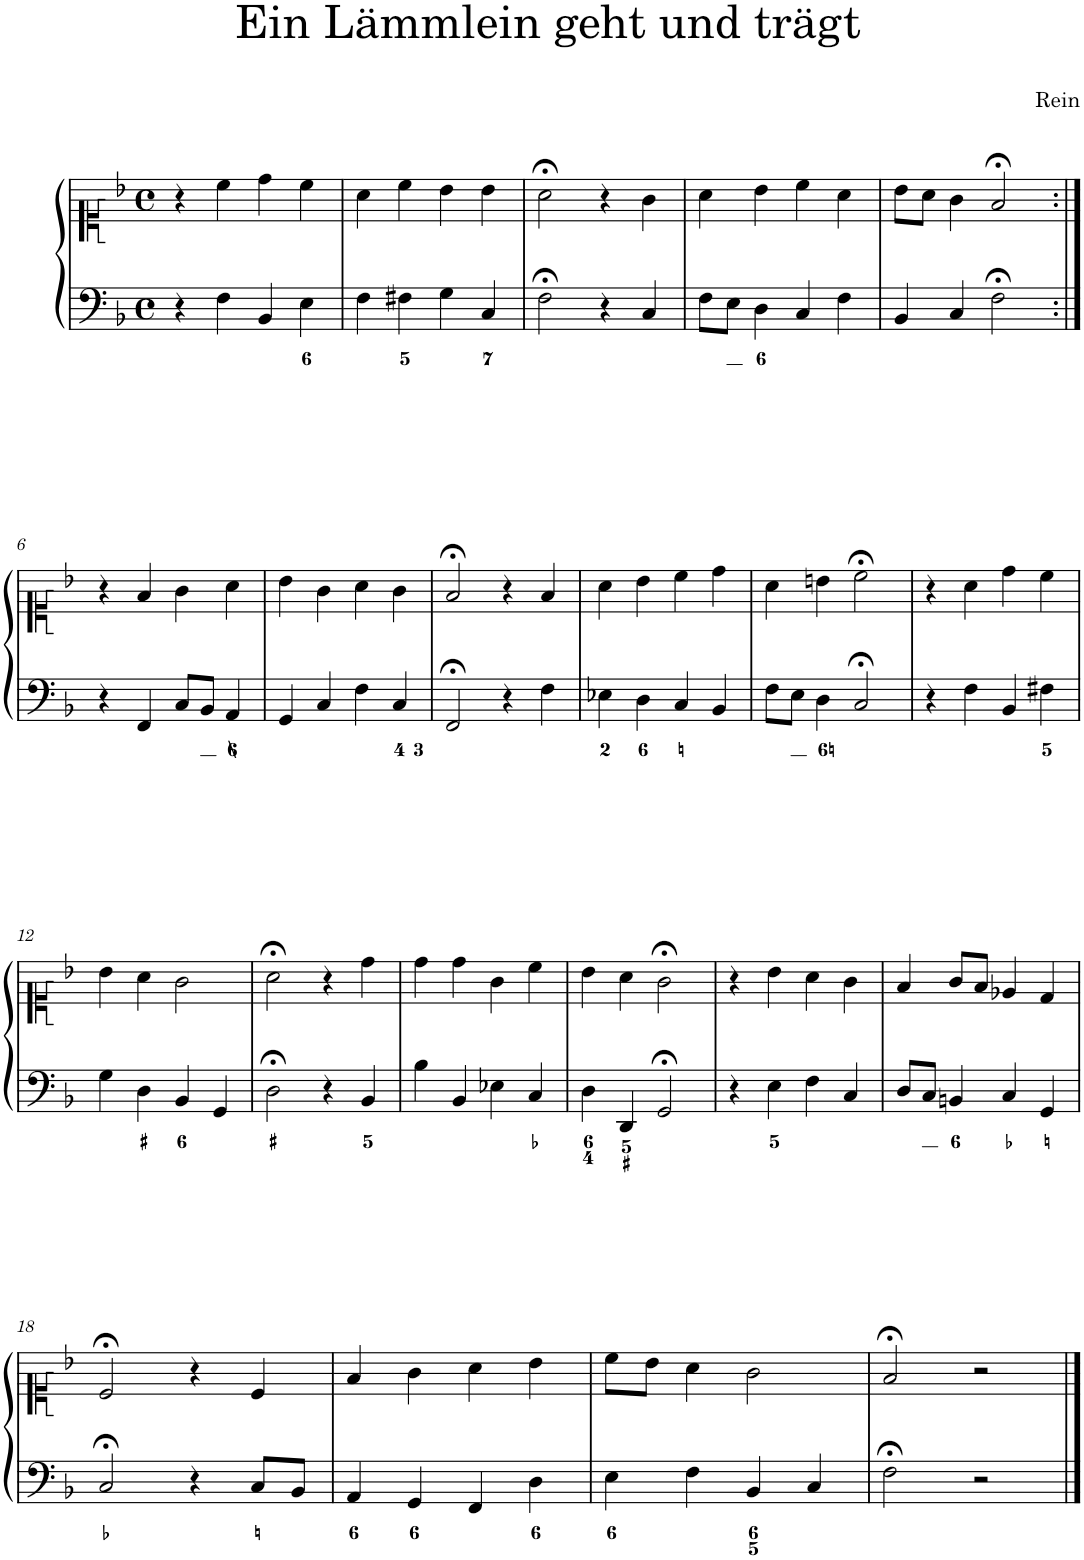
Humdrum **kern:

**kern	**kern
*part1	*part1
*staff2	*staff1
*I"Piano	*
*I'Pno.	*
*clefF4	*clefC1
*k[b-]	*k[b-]
*M4/4	*M4/4
*met(c)	*met(c)
=1	=1
4r	4r
4F\	4cc\
4BB-/	4dd\
4E\	4cc\
=2	=2
4F\	4a\
4F#X\	4cc\
4G\	4b-\
4C/	4b-\
=3	=3
2F;<\	2a;<\
4r	4r
4C/	4g\
=4	=4
8F\L	4a\
8E\J	.
4D\	4b-\
4C/	4cc\
4F\	4a\
=5	=5
4BB-/	8b-\L
.	8a\J
4C/	4g\
2F;<\	2f;</
!!LO:LB:g=z
=6:|!	=6:|!
4r	4r
4FF/	4f/
8C/L	4g\
8BB-/J	.
4AA/	4a\
=7	=7
4GG/	4b-\
4C/	4g\
4F\	4a\
4C/	4g\
=8	=8
2FF;</	2f;</
4r	4r
4F\	4f/
=9	=9
4E-X\	4a\
4D\	4b-\
4C/	4cc\
4BB-/	4dd\
=10	=10
8F\L	4a\
8E\J	.
4D\	4bn\
2C;</	2cc;<\
=11	=11
4r	4r
4F\	4a\
4BB-/	4dd\
4F#X\	4cc\
!!LO:LB:g=z
=12	=12
4G\	4b-\
4D\	4a\
4BB-/	2g\
4GG/	.
=13	=13
2D;<\	2a;<\
4r	4r
4BB-/	4dd\
=14	=14
4B-\	4dd\
4BB-/	4dd\
4E-X\	4g\
4C/	4cc\
=15	=15
4D\	4b-\
4DD/	4a\
2GG;</	2g;<\
=16	=16
4r	4r
4E\	4b-\
4F\	4a\
4C/	4g\
=17	=17
8D/L	4f/
8C/J	.
4BBn/	8g/L
.	8f/J
4C/	4e-X/
4GG/	4d/
!!LO:LB:g=z
=18	=18
2C;</	2c;</
4r	4r
8C/L	4c/
8BB-/J	.
=19	=19
4AA/	4f/
4GG/	4g\
4FF/	4a\
4D\	4b-\
=20	=20
4E\	8cc\L
.	8b-\J
4F\	4a\
4BB-/	2g\
4C/	.
=21	=21
2F;<\	2f;</
2r	2r
==	==
*-	*-
